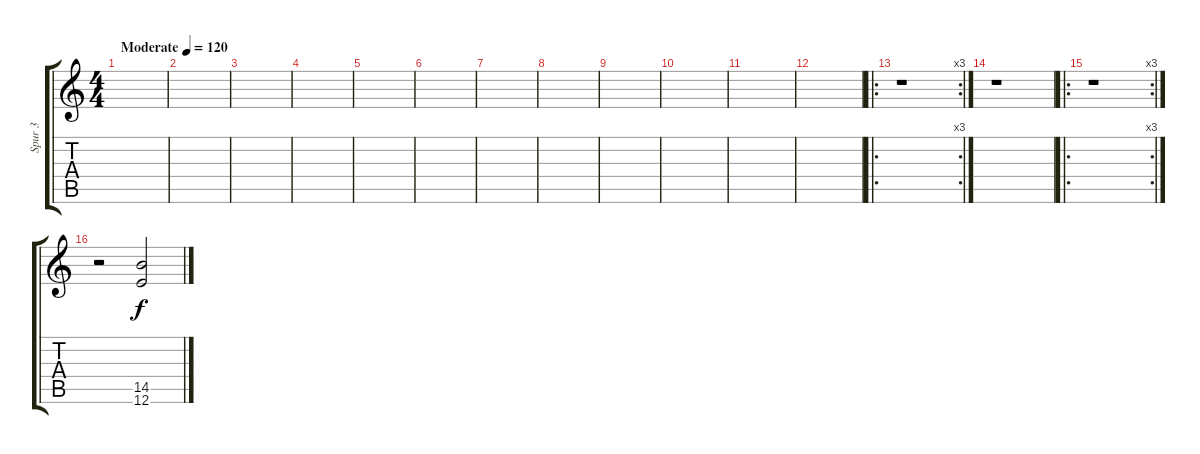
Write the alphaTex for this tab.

\track ("Spur 3" "Spur 3") {instrument overdrivenguitar}
\staff {score tabs}
\tuning (E4 B3 G3 D3 A2 E2) {hide}
\ts (4 4)
\tempo (120 "Moderate")
\clef g2
\ks c
|
|
|
|
|
|
|
|
|
|
|
|
\ro
\rc 3
r.1 |
r.1 |
\ro
\rc 3
r.1 |
r.2 (14.5 12.6).2
